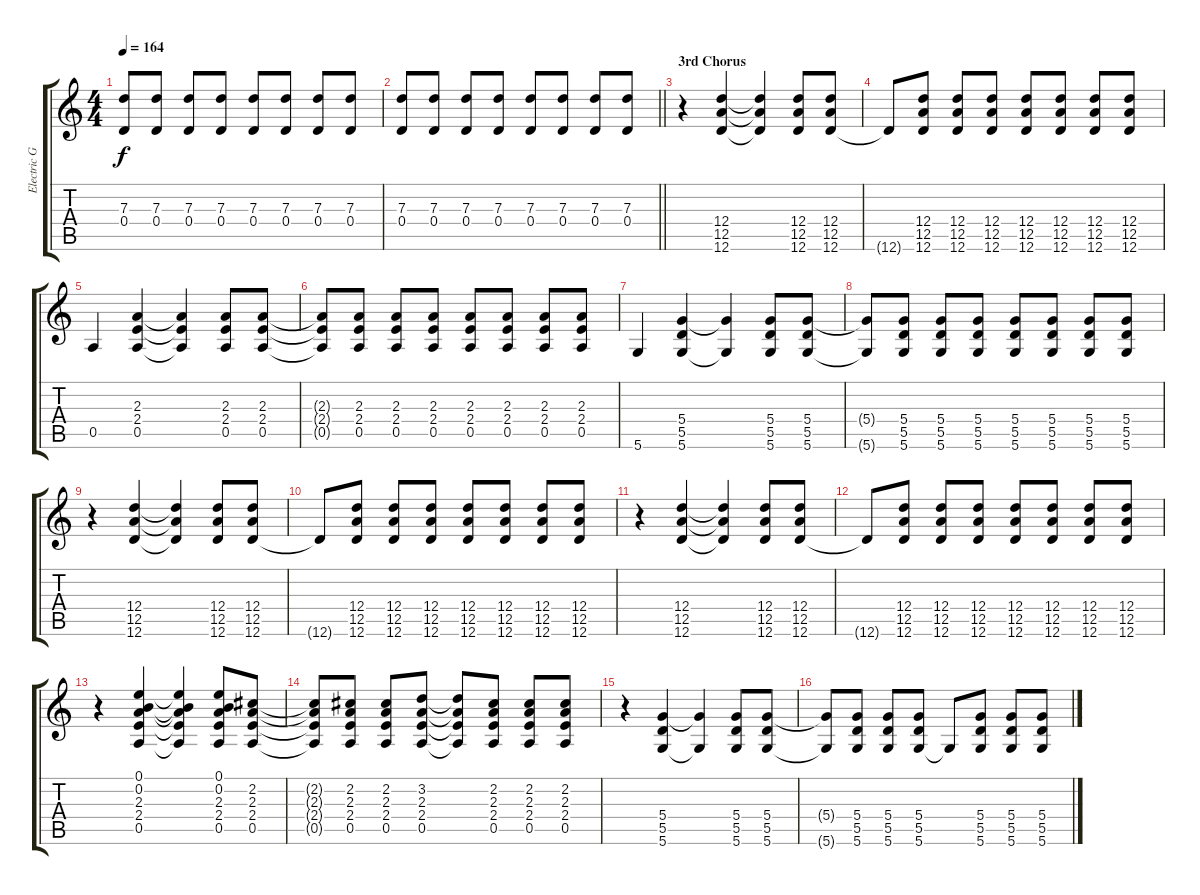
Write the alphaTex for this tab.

\track ("Electric Guitar" "Electric G") {instrument distortionguitar}
\staff {score tabs}
\tuning (E4 B3 G3 D3 A2 D2) {hide}
\ts (4 4)
\tempo 164
\clef g2
\ks c
(7.3 0.4).8{dy f} (7.3 0.4).8 (7.3 0.4).8 (7.3 0.4).8 (7.3 0.4).8 (7.3 0.4).8 (7.3 0.4).8 (7.3 0.4).8 |
\barLineRight lightlight
(7.3 0.4).8 (7.3 0.4).8 (7.3 0.4).8 (7.3 0.4).8 (7.3 0.4).8 (7.3 0.4).8 (7.3 0.4).8 (7.3 0.4).8 |
\section ("" "3rd Chorus")
r.4 (12.4 12.5 12.6).4{instrument distortionguitar} (12.4{t} 12.5{t} 12.6{t}).4 (12.4 12.5 12.6).8 (12.4 12.5 12.6).8 |
12.6{t}.8 (12.4 12.5 12.6).8 (12.4 12.5 12.6).8 (12.4 12.5 12.6).8 (12.4 12.5 12.6).8 (12.4 12.5 12.6).8 (12.4 12.5 12.6).8 (12.4 12.5 12.6).8 |
0.5.4 (2.3 2.4 0.5).4 (2.3{t} 2.4{t} 0.5{t}).4 (2.3 2.4 0.5).8 (2.3 2.4 0.5).8 |
(2.3{t} 2.4{t} 0.5{t}).8 (2.3 2.4 0.5).8 (2.3 2.4 0.5).8 (2.3 2.4 0.5).8 (2.3 2.4 0.5).8 (2.3 2.4 0.5).8 (2.3 2.4 0.5).8 (2.3 2.4 0.5).8 |
5.6.4 (5.4 5.5 5.6).4 (5.4{t} 5.6{t}).4 (5.4 5.5 5.6).8 (5.4 5.5 5.6).8 |
(5.4{t} 5.6{t}).8 (5.4 5.5 5.6).8 (5.4 5.5 5.6).8 (5.4 5.5 5.6).8 (5.4 5.5 5.6).8 (5.4 5.5 5.6).8 (5.4 5.5 5.6).8 (5.4 5.5 5.6).8 |
r.4 (12.4 12.5 12.6).4 (12.4{t} 12.5{t} 12.6{t}).4 (12.4 12.5 12.6).8 (12.4 12.5 12.6).8 |
12.6{t}.8 (12.4 12.5 12.6).8 (12.4 12.5 12.6).8 (12.4 12.5 12.6).8 (12.4 12.5 12.6).8 (12.4 12.5 12.6).8 (12.4 12.5 12.6).8 (12.4 12.5 12.6).8 |
r.4 (12.4 12.5 12.6).4 (12.4{t} 12.5{t} 12.6{t}).4 (12.4 12.5 12.6).8 (12.4 12.5 12.6).8 |
12.6{t}.8 (12.4 12.5 12.6).8 (12.4 12.5 12.6).8 (12.4 12.5 12.6).8 (12.4 12.5 12.6).8 (12.4 12.5 12.6).8 (12.4 12.5 12.6).8 (12.4 12.5 12.6).8 |
r.4 (0.1 0.2 2.3 2.4 0.5).4 (0.1{t} 0.2{t} 2.3{t} 2.4{t} 0.5{t}).4 (0.1 0.2 2.3 2.4 0.5).8 (2.2 2.3 2.4 0.5).8 |
(2.2{t} 2.3{t} 2.4{t} 0.5{t}).8 (2.2 2.3 2.4 0.5).8 (2.2 2.3 2.4 0.5).8 (3.2 2.3 2.4 0.5).8 (3.2{t} 2.3{t} 2.4{t} 0.5{t}).8 (2.2 2.3 2.4 0.5).8 (2.2 2.3 2.4 0.5).8 (2.2 2.3 2.4 0.5).8 |
r.4 (5.4 5.5 5.6).4 (5.4{t} 5.6{t}).4 (5.4 5.5 5.6).8 (5.4 5.5 5.6).8 |
(5.4{t} 5.6{t}).8 (5.4 5.5 5.6).8 (5.4 5.5 5.6).8 (5.4 5.5 5.6).8 5.6{t}.8 (5.4 5.5 5.6).8 (5.4 5.5 5.6).8 (5.4 5.5 5.6).8
